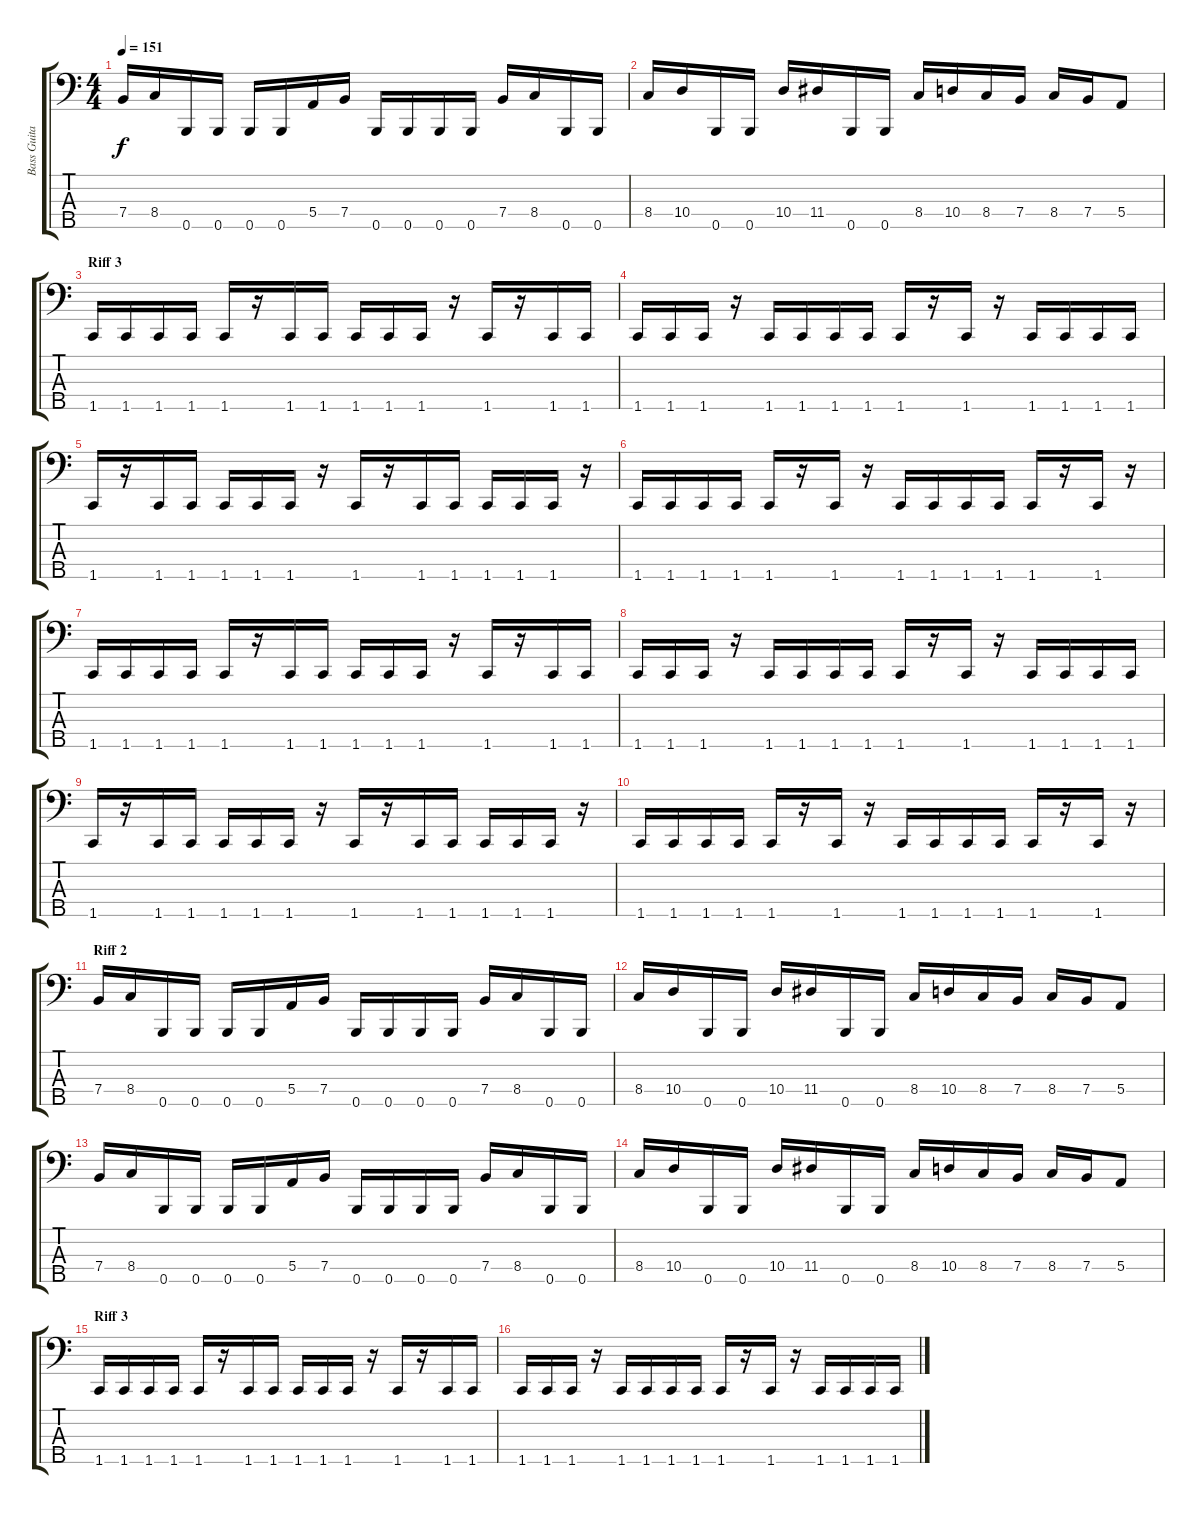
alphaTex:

\track ("Bass Guitar" "Bass Guita") {instrument electricbasspick}
\staff {score tabs}
\tuning (G2 D2 A1 E1 B0) {hide}
\ts (4 4)
\tempo 151
\clef f4
\ks c
7.4.16{dy f} 8.4.16 0.5.16 0.5.16 0.5.16 0.5.16 5.4.16 7.4.16 0.5.16 0.5.16 0.5.16 0.5.16 7.4.16 8.4.16 0.5.16 0.5.16 |
8.4.16 10.4.16 0.5.16 0.5.16 10.4.16 11.4.16 0.5.16 0.5.16 8.4.16 10.4.16 8.4.16 7.4.16 8.4.16 7.4.16 5.4.8 |
\section ("" "Riff 3")
1.5.16 1.5.16 1.5.16 1.5.16 1.5.16 r.16 1.5.16 1.5.16 1.5.16 1.5.16 1.5.16 r.16 1.5.16 r.16 1.5.16 1.5.16 |
1.5.16 1.5.16 1.5.16 r.16 1.5.16 1.5.16 1.5.16 1.5.16 1.5.16 r.16 1.5.16 r.16 1.5.16 1.5.16 1.5.16 1.5.16 |
1.5.16 r.16 1.5.16 1.5.16 1.5.16 1.5.16 1.5.16 r.16 1.5.16 r.16 1.5.16 1.5.16 1.5.16 1.5.16 1.5.16 r.16 |
1.5.16 1.5.16 1.5.16 1.5.16 1.5.16 r.16 1.5.16 r.16 1.5.16 1.5.16 1.5.16 1.5.16 1.5.16 r.16 1.5.16 r.16 |
1.5.16 1.5.16 1.5.16 1.5.16 1.5.16 r.16 1.5.16 1.5.16 1.5.16 1.5.16 1.5.16 r.16 1.5.16 r.16 1.5.16 1.5.16 |
1.5.16 1.5.16 1.5.16 r.16 1.5.16 1.5.16 1.5.16 1.5.16 1.5.16 r.16 1.5.16 r.16 1.5.16 1.5.16 1.5.16 1.5.16 |
1.5.16 r.16 1.5.16 1.5.16 1.5.16 1.5.16 1.5.16 r.16 1.5.16 r.16 1.5.16 1.5.16 1.5.16 1.5.16 1.5.16 r.16 |
1.5.16 1.5.16 1.5.16 1.5.16 1.5.16 r.16 1.5.16 r.16 1.5.16 1.5.16 1.5.16 1.5.16 1.5.16 r.16 1.5.16 r.16 |
\section ("" "Riff 2")
7.4.16 8.4.16 0.5.16 0.5.16 0.5.16 0.5.16 5.4.16 7.4.16 0.5.16 0.5.16 0.5.16 0.5.16 7.4.16 8.4.16 0.5.16 0.5.16 |
8.4.16 10.4.16 0.5.16 0.5.16 10.4.16 11.4.16 0.5.16 0.5.16 8.4.16 10.4.16 8.4.16 7.4.16 8.4.16 7.4.16 5.4.8 |
7.4.16 8.4.16 0.5.16 0.5.16 0.5.16 0.5.16 5.4.16 7.4.16 0.5.16 0.5.16 0.5.16 0.5.16 7.4.16 8.4.16 0.5.16 0.5.16 |
8.4.16 10.4.16 0.5.16 0.5.16 10.4.16 11.4.16 0.5.16 0.5.16 8.4.16 10.4.16 8.4.16 7.4.16 8.4.16 7.4.16 5.4.8 |
\section ("" "Riff 3")
1.5.16 1.5.16 1.5.16 1.5.16 1.5.16 r.16 1.5.16 1.5.16 1.5.16 1.5.16 1.5.16 r.16 1.5.16 r.16 1.5.16 1.5.16 |
1.5.16 1.5.16 1.5.16 r.16 1.5.16 1.5.16 1.5.16 1.5.16 1.5.16 r.16 1.5.16 r.16 1.5.16 1.5.16 1.5.16 1.5.16
